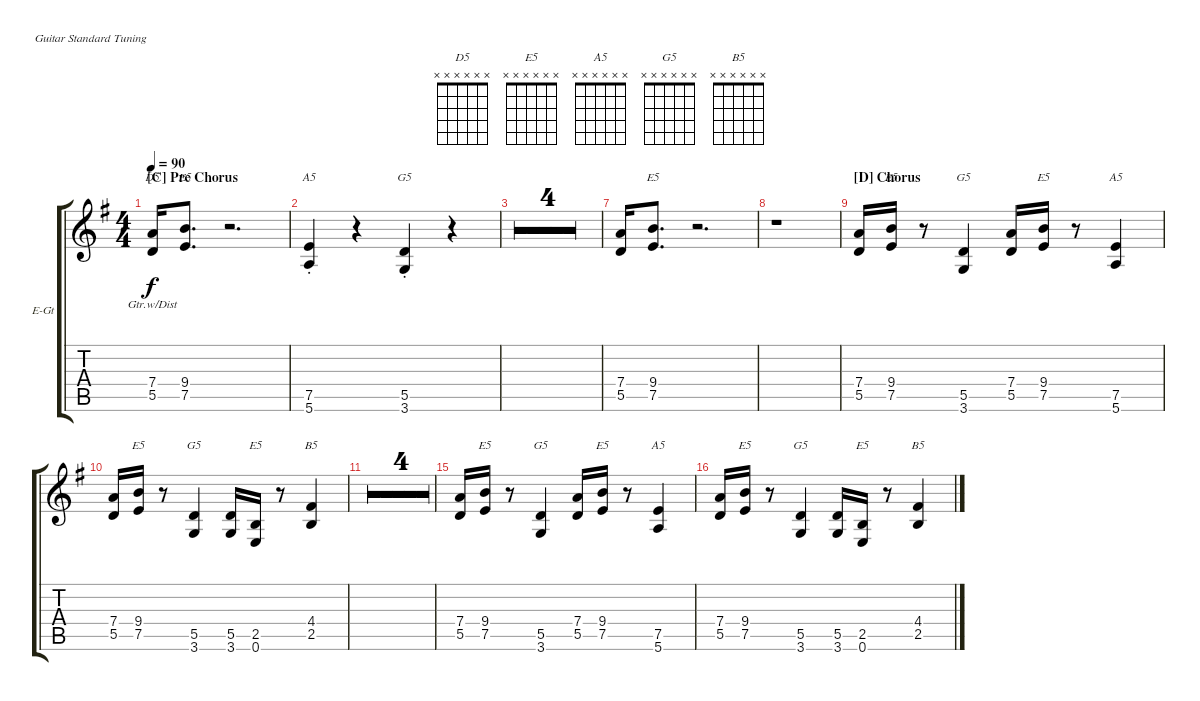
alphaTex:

\defaultSystemsLayout 4
\bracketExtendMode groupsimilarinstruments
\firstSystemTrackNameOrientation horizontal
\otherSystemsTrackNameOrientation horizontal
\track ("Jamie Cook" "E-Gt") {multiBarRest instrument overdrivenguitar}
\staff {score tabs}
\tuning (E4 B3 G3 D3 A2 E2)
\chord ("D5" x x x x x x)
\chord ("E5" x x x x 2 0) {showfingering false}
\chord ("A5" x x x x 7 5) {firstfret 5 showfingering false}
\chord ("G5" x x x x 5 3) {showfingering false}
\chord ("E5" x x x x x x)
\chord ("G5" x x x x x x)
\chord ("A5" x x x x x x)
\chord ("B5" x x x x x x)
\ts (4 4)
\section ("C" "Pre Chorus")
\tempo 90
\clef g2
\scale
0.278422
\ks g
(5.5 7.4).16{ch "D5" lyrics (0 "Gtr.w/Dist") lyrics (1 "") lyrics (2 "") lyrics (3 "") lyrics (4 "") dy f} (7.5 9.4).8{d ch "E5" lyrics (0 "") lyrics (1 "") lyrics (2 "") lyrics (3 "") lyrics (4 "")} r.2{d} |
\scale
0.225773 (5.6{st} 7.5{st}).4{ch "A5" lyrics (0 "") lyrics (1 "") lyrics (2 "") lyrics (3 "") lyrics (4 "")} r.4 (3.6{st} 5.5{st}).4{ch "G5" lyrics (0 "") lyrics (1 "") lyrics (2 "") lyrics (3 "") lyrics (4 "")} r.4 |
\simile firstofdouble
\scale
0.254391 |
\simile secondofdouble
\scale
0.240749 |
\simile firstofdouble
\scale
0.284593 |
\simile secondofdouble
\scale
0.223993 |
\simile none
\scale
0.25911 (5.5 7.4).16{lyrics (0 "") lyrics (1 "") lyrics (2 "") lyrics (3 "") lyrics (4 "")} (7.5 9.4).8{d ch "E5" lyrics (0 "") lyrics (1 "") lyrics (2 "") lyrics (3 "") lyrics (4 "")} r.2{d} |
\scale
0.231448 r.1 |
\section ("D" "Chorus")
\scale
0.341125 (5.5 7.4).16{lyrics (0 "") lyrics (1 "") lyrics (2 "") lyrics (3 "") lyrics (4 "")} (9.4 7.5).16{ch "E5" lyrics (0 "") lyrics (1 "") lyrics (2 "") lyrics (3 "") lyrics (4 "")} r.8 (3.6 5.5).4{ch "G5" lyrics (0 "") lyrics (1 "") lyrics (2 "") lyrics (3 "") lyrics (4 "")} (5.5 7.4).16{lyrics (0 "") lyrics (1 "") lyrics (2 "") lyrics (3 "") lyrics (4 "")} (9.4 7.5).16{ch "E5" lyrics (0 "") lyrics (1 "") lyrics (2 "") lyrics (3 "") lyrics (4 "")} r.8 (7.5 5.6).4{ch "A5" lyrics (0 "") lyrics (1 "") lyrics (2 "") lyrics (3 "") lyrics (4 "")} |
\scale
0.327207 (5.5 7.4).16{lyrics (0 "") lyrics (1 "") lyrics (2 "") lyrics (3 "") lyrics (4 "")} (9.4 7.5).16{ch "E5" lyrics (0 "") lyrics (1 "") lyrics (2 "") lyrics (3 "") lyrics (4 "")} r.8 (3.6 5.5).4{ch "G5" lyrics (0 "") lyrics (1 "") lyrics (2 "") lyrics (3 "") lyrics (4 "")} (5.5 3.6).16{lyrics (0 "") lyrics (1 "") lyrics (2 "") lyrics (3 "") lyrics (4 "")} (0.6 2.5).16{ch "E5" lyrics (0 "") lyrics (1 "") lyrics (2 "") lyrics (3 "") lyrics (4 "")} r.8 (2.5 4.4).4{ch "B5" lyrics (0 "") lyrics (1 "") lyrics (2 "") lyrics (3 "") lyrics (4 "")} |
\simile firstofdouble
\scale
0.17308 |
\simile secondofdouble
\scale
0.158322 |
\simile firstofdouble
\scale
0.176895 |
\simile secondofdouble
\scale
0.148763 |
\simile none
\scale
0.337209 (5.5 7.4).16{lyrics (0 "") lyrics (1 "") lyrics (2 "") lyrics (3 "") lyrics (4 "")} (9.4 7.5).16{ch "E5" lyrics (0 "") lyrics (1 "") lyrics (2 "") lyrics (3 "") lyrics (4 "")} r.8 (3.6 5.5).4{ch "G5" lyrics (0 "") lyrics (1 "") lyrics (2 "") lyrics (3 "") lyrics (4 "")} (5.5 7.4).16{lyrics (0 "") lyrics (1 "") lyrics (2 "") lyrics (3 "") lyrics (4 "")} (9.4 7.5).16{ch "E5" lyrics (0 "") lyrics (1 "") lyrics (2 "") lyrics (3 "") lyrics (4 "")} r.8 (7.5 5.6).4{ch "A5" lyrics (0 "") lyrics (1 "") lyrics (2 "") lyrics (3 "") lyrics (4 "")} |
\scale
0.337209 (5.5 7.4).16{lyrics (0 "") lyrics (1 "") lyrics (2 "") lyrics (3 "") lyrics (4 "")} (9.4 7.5).16{ch "E5" lyrics (0 "") lyrics (1 "") lyrics (2 "") lyrics (3 "") lyrics (4 "")} r.8 (3.6 5.5).4{ch "G5" lyrics (0 "") lyrics (1 "") lyrics (2 "") lyrics (3 "") lyrics (4 "")} (5.5 3.6).16{lyrics (0 "") lyrics (1 "") lyrics (2 "") lyrics (3 "") lyrics (4 "")} (0.6 2.5).16{ch "E5" lyrics (0 "") lyrics (1 "") lyrics (2 "") lyrics (3 "") lyrics (4 "")} r.8 (2.5 4.4).4{ch "B5" lyrics (0 "") lyrics (1 "") lyrics (2 "") lyrics (3 "") lyrics (4 "")}
